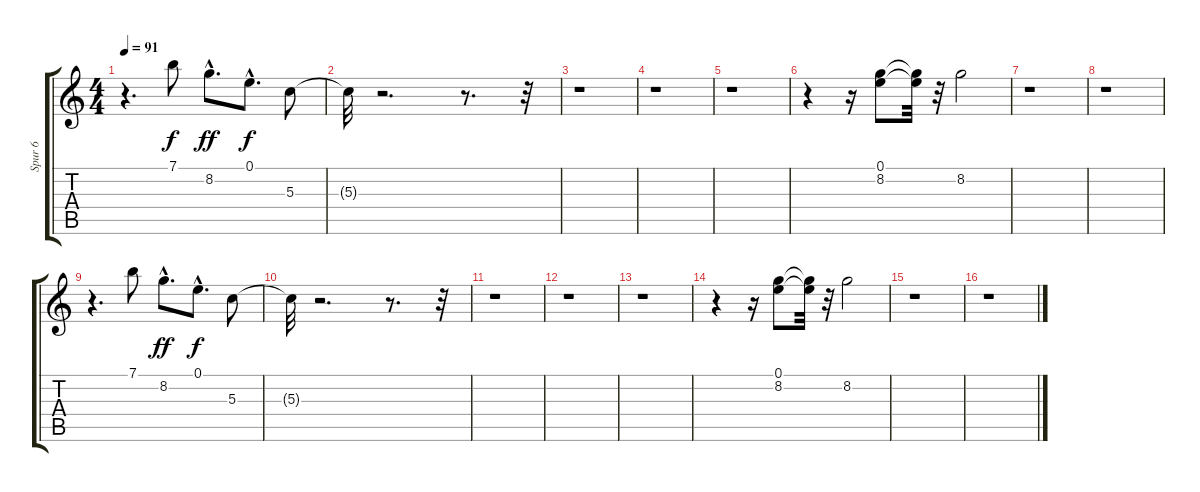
\track ("Spur 6" "Spur 6") {instrument acousticguitarsteel}
\staff {score tabs}
\tuning (E4 B3 G3 D3 A2 E2) {hide}
\ts (4 4)
\tempo 91
\clef g2
\ks c
r.4{d dy f} 7.1.8 8.2{hac}.8{d dy ff} 0.1{hac}.8{d dy f} 5.3.8 |
5.3{t}.32 r.2{d} r.8{d} r.32 |
r.1 |
r.1 |
r.1 |
r.4 r.16 (0.1 8.2).8{volume 9} (0.1{t} 8.2{t}).32 r.32 8.2.2{volume 9} |
r.1 |
r.1 |
r.4{d} 7.1.8{volume 6} 8.2{hac}.8{d dy ff volume 5} 0.1{hac}.8{d dy f volume 5} 5.3.8{volume 5} |
5.3{t}.32 r.2{d} r.8{d} r.32 |
r.1 |
r.1 |
r.1 |
r.4 r.16 (0.1 8.2).8{volume 0} (0.1{t} 8.2{t}).32 r.32 8.2.2 |
r.1 |
r.1
